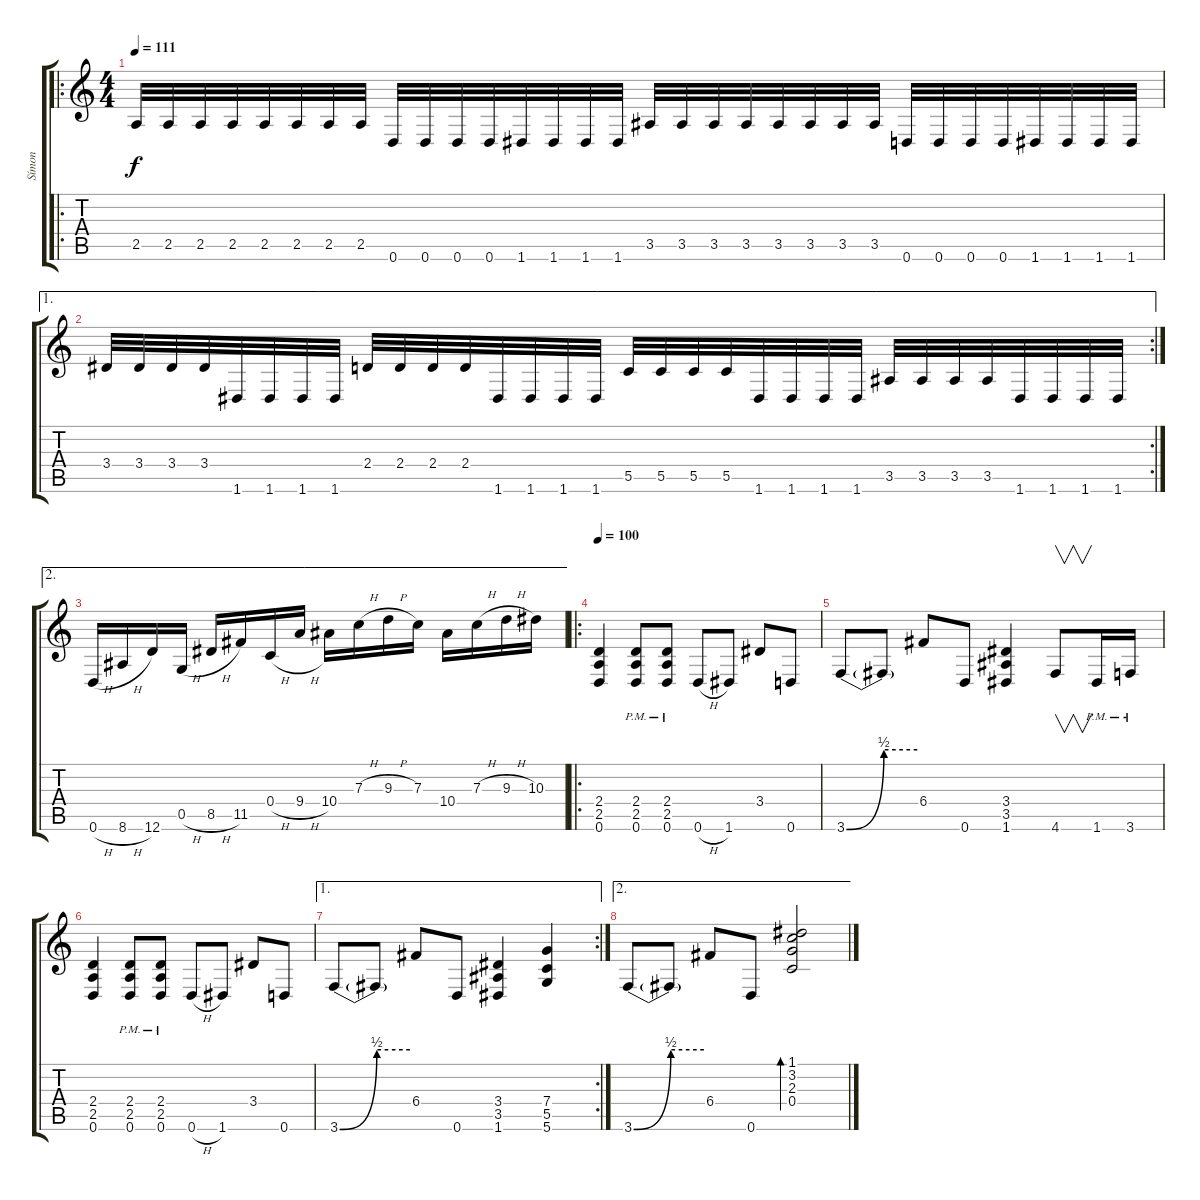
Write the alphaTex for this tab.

\track ("Símon" "Símon") {instrument distortionguitar}
\staff {score tabs}
\tuning (D4 A3 F3 C3 G2 D2) {hide}
\ro
\ts (4 4)
\tempo 111
\clef g2
\ks c
2.5.32{dy f} 2.5.32 2.5.32 2.5.32 2.5.32 2.5.32 2.5.32 2.5.32 0.6.32 0.6.32 0.6.32 0.6.32 1.6.32 1.6.32 1.6.32 1.6.32 3.5.32 3.5.32 3.5.32 3.5.32 3.5.32 3.5.32 3.5.32 3.5.32 0.6.32 0.6.32 0.6.32 0.6.32 1.6.32 1.6.32 1.6.32 1.6.32 |
\ae 1
\rc 2
3.4.32 3.4.32 3.4.32 3.4.32 1.6.32 1.6.32 1.6.32 1.6.32 2.4.32 2.4.32 2.4.32 2.4.32 1.6.32 1.6.32 1.6.32 1.6.32 5.5.32 5.5.32 5.5.32 5.5.32 1.6.32 1.6.32 1.6.32 1.6.32 3.5.32 3.5.32 3.5.32 3.5.32 1.6.32 1.6.32 1.6.32 1.6.32 |
\ae 2
0.6{h}.16 8.6{h}.16 12.6.16 0.5{h}.16 8.5{h}.16 11.5.16 0.4{h}.16 9.4{h}.16 10.4.16 7.3{h}.16 9.3{h}.16 7.3.16 10.4.16 7.3{h}.16 9.3{h}.16 10.3.16 |
\ro
\tempo 100
(2.4 2.5 0.6).4 (2.4{pm} 2.5{pm} 0.6{pm}).8 (2.4{pm} 2.5{pm} 0.6{pm}).8 0.6{h}.8 1.6.8 3.4.8 0.6.8 |
3.6{be (bend 0 0 60 2)}.8 3.6{be (hold 0 2 60 2) t}.8 6.4.8 0.6.8 (3.4 3.5 1.6).4 4.6.8{v} 1.6{pm}.16 3.6{pm}.16 |
(2.4 2.5 0.6).4 (2.4{pm} 2.5{pm} 0.6{pm}).8 (2.4{pm} 2.5{pm} 0.6{pm}).8 0.6{h}.8 1.6.8 3.4.8 0.6.8 |
\ae 1
\rc 2
3.6{be (bend 0 0 60 2)}.8 3.6{be (hold 0 2 60 2) t}.8 6.4.8 0.6.8 (3.4 3.5 1.6).4 (7.4 5.5 5.6).4 |
\ae 2
3.6{be (bend 0 0 60 2)}.8 3.6{be (hold 0 2 60 2) t}.8 6.4.8 0.6.8 (1.1 3.2 2.3 0.4).2{bd 240}
